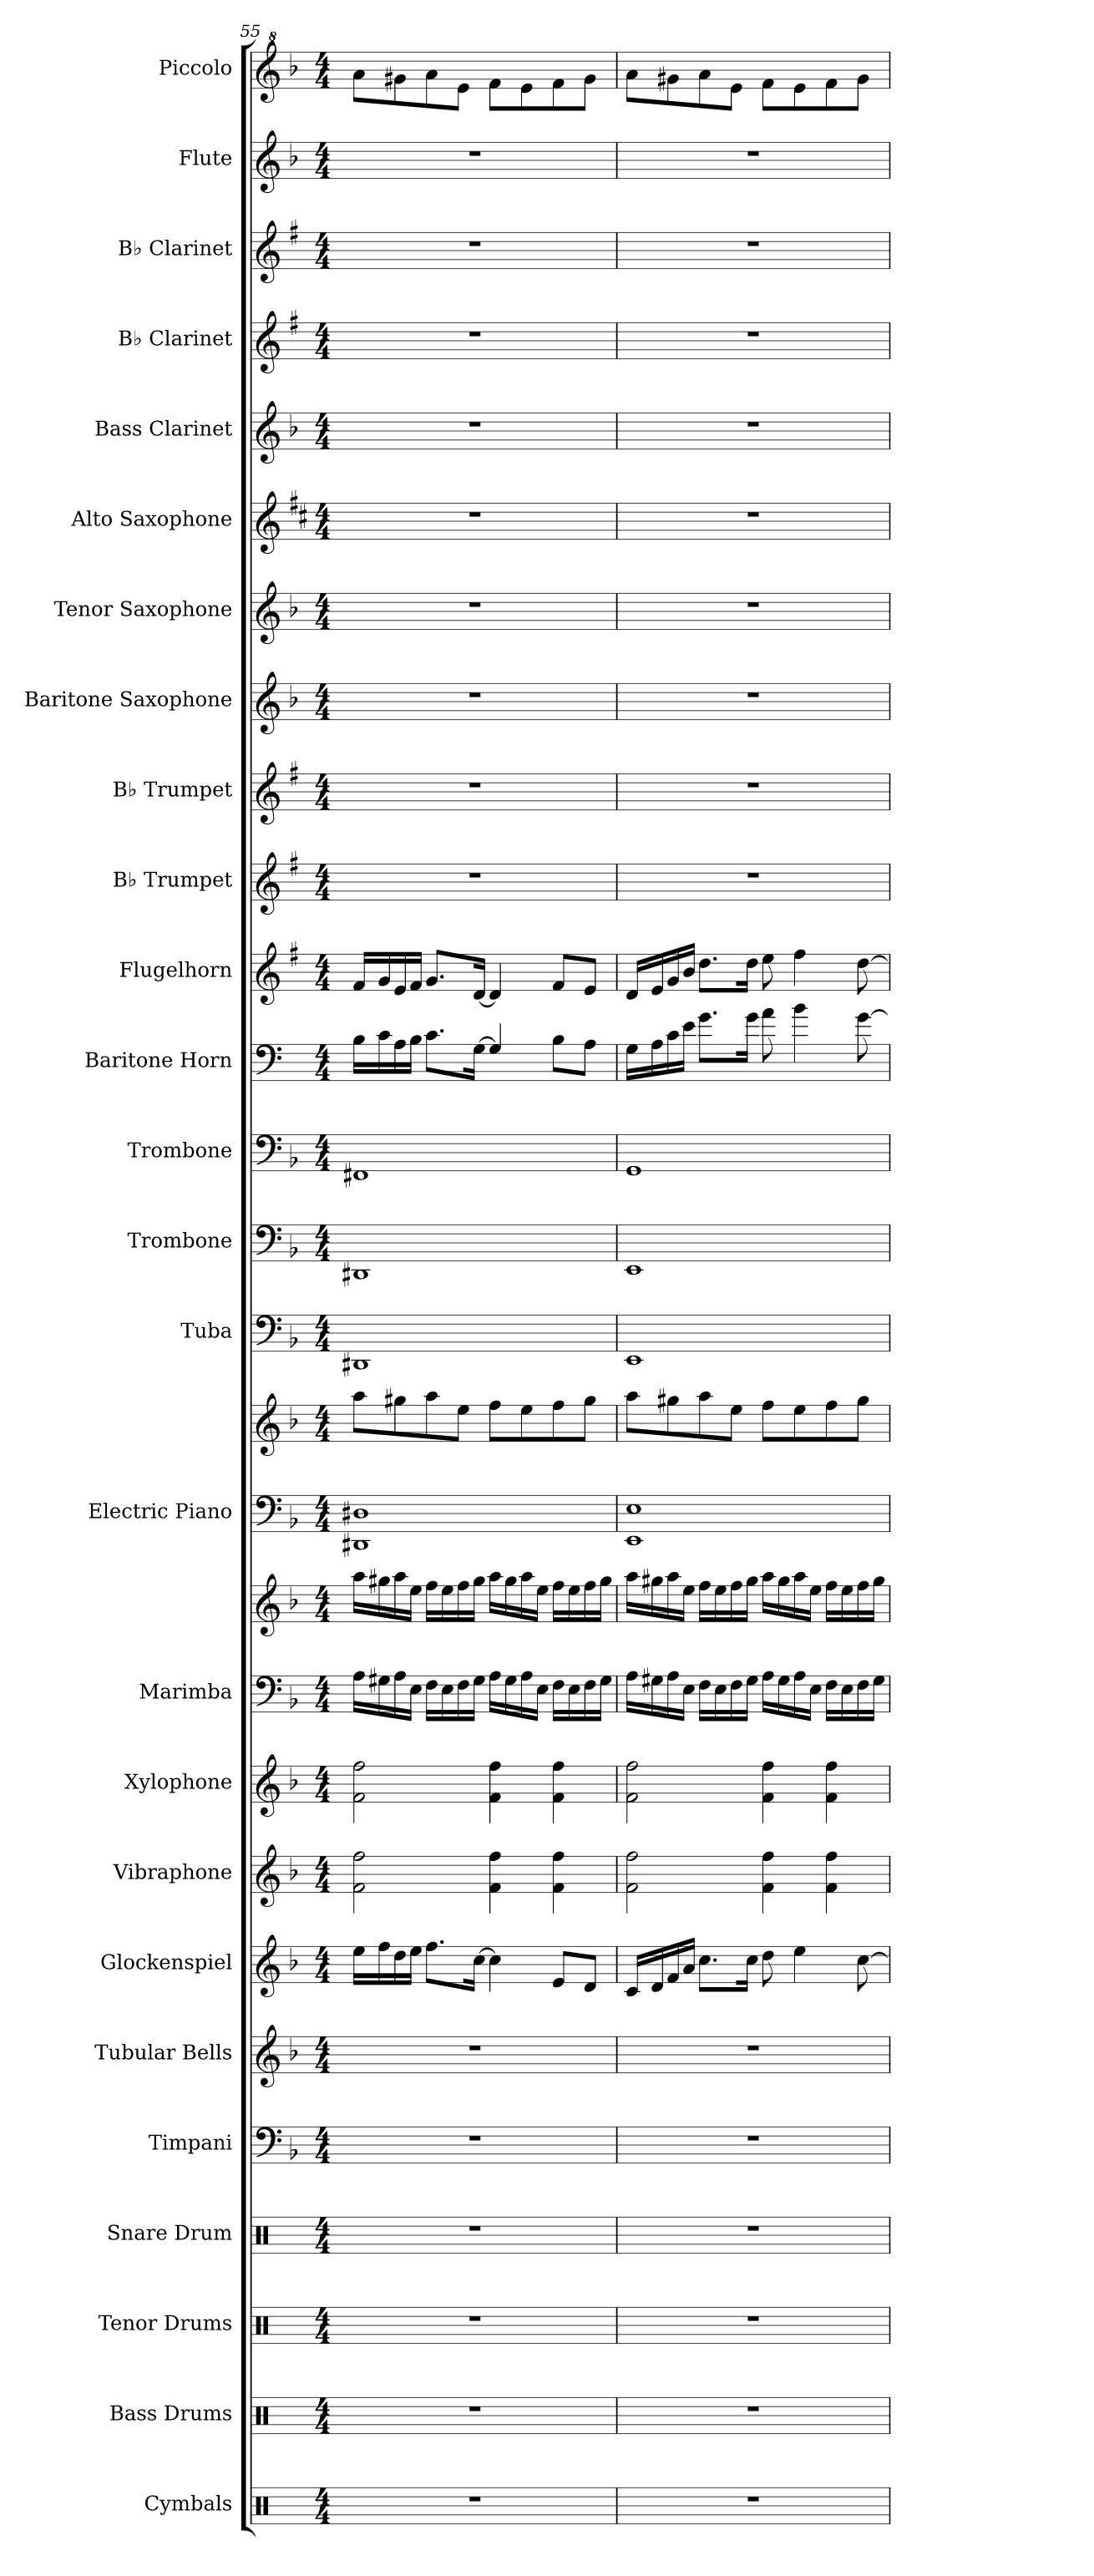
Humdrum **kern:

**kern	**kern	**kern	**kern	**kern	**kern	**kern	**kern	**kern	**kern	**kern	**kern	**kern	**kern	**kern	**kern	**kern	**kern	**kern	**kern	**kern	**kern	**kern	**kern	**kern	**kern	**kern	**kern
*part26	*part25	*part24	*part23	*part22	*part21	*part20	*part19	*part18	*part17	*part17	*part16	*part16	*part15	*part14	*part13	*part12	*part11	*part10	*part9	*part8	*part7	*part6	*part5	*part4	*part3	*part2	*part1
*staff28	*staff27	*staff26	*staff25	*staff24	*staff23	*staff22	*staff21	*staff20	*staff19	*staff18	*staff17	*staff16	*staff15	*staff14	*staff13	*staff12	*staff11	*staff10	*staff9	*staff8	*staff7	*staff6	*staff5	*staff4	*staff3	*staff2	*staff1
*I"Cymbals	*I"Bass Drums	*I"Tenor Drums	*I"Snare Drum	*I"Timpani	*I"Tubular Bells	*I"Glockenspiel	*I"Vibraphone	*I"Xylophone	*I"Marimba	*	*I"Electric Piano	*	*I"Tuba	*I"Trombone	*I"Trombone	*I"Baritone Horn	*I"Flugelhorn	*I"B♭ Trumpet	*I"B♭ Trumpet	*I"Baritone Saxophone	*I"Tenor Saxophone	*I"Alto Saxophone	*I"Bass Clarinet	*I"B♭ Clarinet	*I"B♭ Clarinet	*I"Flute	*I"Piccolo
*I'Cy	*I'BD	*I'TD	*I'SD	*I'Timp.	*I'Tu. Be.	*I'Glk.	*I'Vib.	*I'Xyl.	*I'Mrm.	*	*I'El. Pno.	*	*I'Tba.	*I'Tbn.	*I'Tbn.	*I'Bar. Hn.	*I'Flghn.	*I'B♭ Tpt.	*I'B♭ Tpt.	*I'Bar. Sax.	*I'T. Sax.	*I'A. Sax.	*I'B. Cl.	*I'B♭ Cl.	*I'B♭ Cl.	*I'Fl.	*I'Picc.
*clefX	*clefX	*clefX	*clefX	*clefF4	*clefG2	*clefG2	*clefG2	*clefG2	*clefF4	*clefG2	*clefF4	*clefG2	*clefF4	*clefF4	*clefF4	*clefF4	*clefG2	*clefG2	*clefG2	*clefG2	*clefG2	*clefG2	*clefG2	*clefG2	*clefG2	*clefG2	*clefG^2
*	*	*	*	*	*	*ITrd-14c-24	*	*ITrd-7c-12	*	*	*	*	*	*	*	*ITrd4c7	*ITrd1c2	*ITrd1c2	*ITrd1c2	*ITrd12c21	*ITrd8c14	*ITrd5c9	*ITrd8c14	*ITrd1c2	*ITrd1c2	*	*ITrd-7c-12
*k[]	*k[]	*k[]	*k[]	*k[b-]	*k[b-]	*k[b-]	*k[b-]	*k[b-]	*k[b-]	*k[b-]	*k[b-]	*k[b-]	*k[b-]	*k[b-]	*k[b-]	*k[b-]	*k[b-]	*k[b-]	*k[b-]	*k[b-]	*k[b-]	*k[b-]	*k[b-]	*k[b-]	*k[b-]	*k[b-]	*k[b-]
*M4/4	*M4/4	*M4/4	*M4/4	*M4/4	*M4/4	*M4/4	*M4/4	*M4/4	*M4/4	*M4/4	*M4/4	*M4/4	*M4/4	*M4/4	*M4/4	*M4/4	*M4/4	*M4/4	*M4/4	*M4/4	*M4/4	*M4/4	*M4/4	*M4/4	*M4/4	*M4/4	*M4/4
=55	=55	=55	=55	=55	=55	=55	=55	=55	=55	=55	=55	=55	=55	=55	=55	=55	=55	=55	=55	=55	=55	=55	=55	=55	=55	=55	=55
1r	1r	1r	1r	1r	1r	16eeee\LL	2f\ 2ff\	2ff\ 2fff\	16A\LL	16aa\LL	1DD#X 1D#X	8aa\L	1DD#X	1DD#X	1FF#X	16E\LL	16e/LL	1r	1r	1r	1r	1r	1r	1r	1r	1r	8aaa\L
.	.	.	.	.	.	16ffff\	.	.	16G#X\	16gg#X\	.	.	.	.	.	16F\	16f/	.	.	.	.	.	.	.	.	.	.
.	.	.	.	.	.	16dddd\	.	.	16A\	16aa\	.	8gg#X\	.	.	.	16D\	16d/	.	.	.	.	.	.	.	.	.	8ggg#X\
.	.	.	.	.	.	16eeee\JJ	.	.	16E\JJ	16ee\JJ	.	.	.	.	.	16E\JJ	16e/JJ	.	.	.	.	.	.	.	.	.	.
.	.	.	.	.	.	8.ffff\L	.	.	16F\LL	16ff\LL	.	8aa\	.	.	.	8.F\L	8.f/L	.	.	.	.	.	.	.	.	.	8aaa\
.	.	.	.	.	.	.	.	.	16E\	16ee\	.	.	.	.	.	.	.	.	.	.	.	.	.	.	.	.	.
.	.	.	.	.	.	.	.	.	16F\	16ff\	.	8ee\J	.	.	.	.	.	.	.	.	.	.	.	.	.	.	8eee\J
.	.	.	.	.	.	[16cccc\Jk	.	.	16G#\JJ	16gg#\JJ	.	.	.	.	.	[16C\Jk	[16c/Jk	.	.	.	.	.	.	.	.	.	.
.	.	.	.	.	.	4cccc\]	4f\ 4ff\	4ff\ 4fff\	16A\LL	16aa\LL	.	8ff\L	.	.	.	4C/]	4c/]	.	.	.	.	.	.	.	.	.	8fff\L
.	.	.	.	.	.	.	.	.	16G#\	16gg#\	.	.	.	.	.	.	.	.	.	.	.	.	.	.	.	.	.
.	.	.	.	.	.	.	.	.	16A\	16aa\	.	8ee\	.	.	.	.	.	.	.	.	.	.	.	.	.	.	8eee\
.	.	.	.	.	.	.	.	.	16E\JJ	16ee\JJ	.	.	.	.	.	.	.	.	.	.	.	.	.	.	.	.	.
.	.	.	.	.	.	8eee/L	4f\ 4ff\	4ff\ 4fff\	16F\LL	16ff\LL	.	8ff\	.	.	.	8E\L	8e/L	.	.	.	.	.	.	.	.	.	8fff\
.	.	.	.	.	.	.	.	.	16E\	16ee\	.	.	.	.	.	.	.	.	.	.	.	.	.	.	.	.	.
.	.	.	.	.	.	8ddd/J	.	.	16F\	16ff\	.	8gg#\J	.	.	.	8D\J	8d/J	.	.	.	.	.	.	.	.	.	8ggg#\J
.	.	.	.	.	.	.	.	.	16G#\JJ	16gg#\JJ	.	.	.	.	.	.	.	.	.	.	.	.	.	.	.	.	.
!!LO:PB:g=z
=56	=56	=56	=56	=56	=56	=56	=56	=56	=56	=56	=56	=56	=56	=56	=56	=56	=56	=56	=56	=56	=56	=56	=56	=56	=56	=56	=56
1r	1r	1r	1r	1r	1r	16ccc/LL	2f\ 2ff\	2ff\ 2fff\	16A\LL	16aa\LL	1EE 1E	8aa\L	1EE	1EE	1GG	16C\LL	16c/LL	1r	1r	1r	1r	1r	1r	1r	1r	1r	8aaa\L
.	.	.	.	.	.	16ddd/	.	.	16G#X\	16gg#X\	.	.	.	.	.	16D\	16d/	.	.	.	.	.	.	.	.	.	.
.	.	.	.	.	.	16fff/	.	.	16A\	16aa\	.	8gg#X\	.	.	.	16F\	16f/	.	.	.	.	.	.	.	.	.	8ggg#X\
.	.	.	.	.	.	16aaa/JJ	.	.	16E\JJ	16ee\JJ	.	.	.	.	.	16A\JJ	16a/JJ	.	.	.	.	.	.	.	.	.	.
.	.	.	.	.	.	8.cccc\L	.	.	16F\LL	16ff\LL	.	8aa\	.	.	.	8.c\L	8.cc\L	.	.	.	.	.	.	.	.	.	8aaa\
.	.	.	.	.	.	.	.	.	16E\	16ee\	.	.	.	.	.	.	.	.	.	.	.	.	.	.	.	.	.
.	.	.	.	.	.	.	.	.	16F\	16ff\	.	8ee\J	.	.	.	.	.	.	.	.	.	.	.	.	.	.	8eee\J
.	.	.	.	.	.	16cccc\Jk	.	.	16G#\JJ	16gg#\JJ	.	.	.	.	.	16c\Jk	16cc\Jk	.	.	.	.	.	.	.	.	.	.
.	.	.	.	.	.	8dddd\	4f\ 4ff\	4ff\ 4fff\	16A\LL	16aa\LL	.	8ff\L	.	.	.	8d\	8dd\	.	.	.	.	.	.	.	.	.	8fff\L
.	.	.	.	.	.	.	.	.	16G#\	16gg#\	.	.	.	.	.	.	.	.	.	.	.	.	.	.	.	.	.
.	.	.	.	.	.	4eeee\	.	.	16A\	16aa\	.	8ee\	.	.	.	4e\	4ee\	.	.	.	.	.	.	.	.	.	8eee\
.	.	.	.	.	.	.	.	.	16E\JJ	16ee\JJ	.	.	.	.	.	.	.	.	.	.	.	.	.	.	.	.	.
.	.	.	.	.	.	.	4f\ 4ff\	4ff\ 4fff\	16F\LL	16ff\LL	.	8ff\	.	.	.	.	.	.	.	.	.	.	.	.	.	.	8fff\
.	.	.	.	.	.	.	.	.	16E\	16ee\	.	.	.	.	.	.	.	.	.	.	.	.	.	.	.	.	.
.	.	.	.	.	.	[8cccc\	.	.	16F\	16ff\	.	8gg#\J	.	.	.	[8c\	[8cc\	.	.	.	.	.	.	.	.	.	8ggg#\J
.	.	.	.	.	.	.	.	.	16G#\JJ	16gg#\JJ	.	.	.	.	.	.	.	.	.	.	.	.	.	.	.	.	.
=	=	=	=	=	=	=	=	=	=	=	=	=	=	=	=	=	=	=	=	=	=	=	=	=	=	=	=
*-	*-	*-	*-	*-	*-	*-	*-	*-	*-	*-	*-	*-	*-	*-	*-	*-	*-	*-	*-	*-	*-	*-	*-	*-	*-	*-	*-
